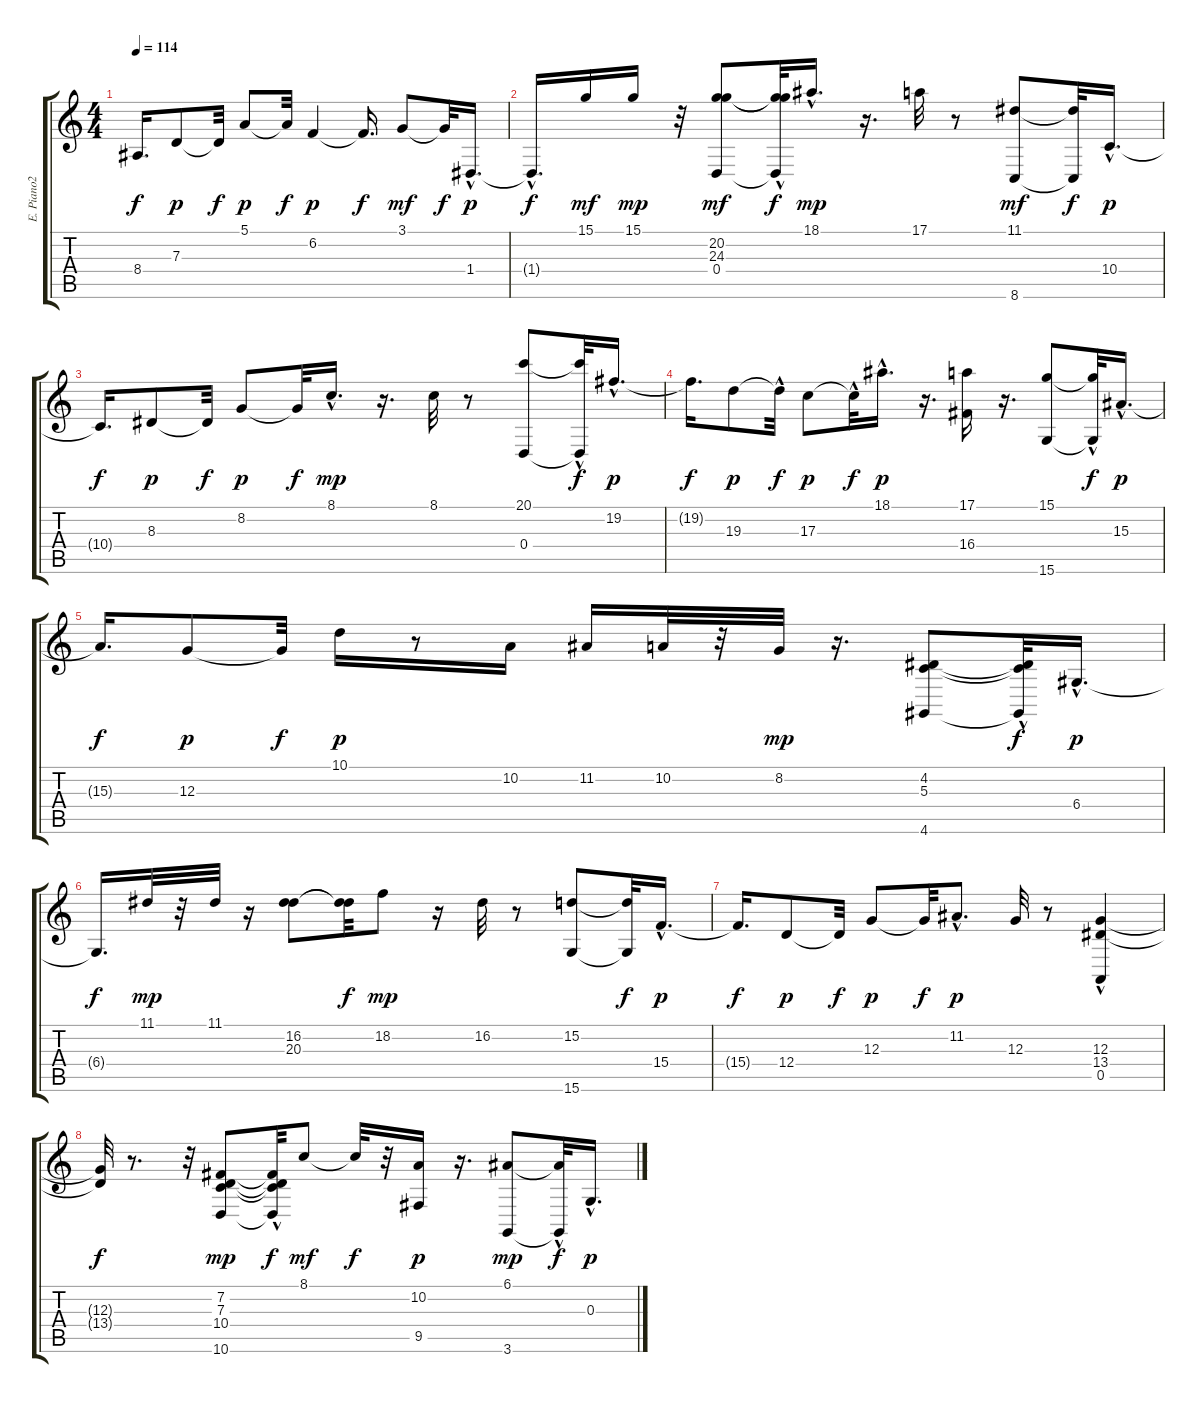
\track (" E. Piano2*merged" " E. Piano2") {instrument electricpiano1}
\staff {score tabs}
\tuning (E4 B3 G3 D3 A2 E2) {hide}
\ts (4 4)
\tempo 114
\clef g2
\ks c
8.4{t}.16{d dy f} 7.3.8{dy p} 7.3{t}.32{dy f} 5.1.8{dy p} 5.1{t}.32{dy f} 6.2.4{dy p} 6.2{t}.16{d dy f} 3.1.8{dy mf} 3.1{t}.32{dy f} 1.4{hac}.16{d dy p} |
1.4{hac t}.16{d dy f} 15.1.16{dy mf} 15.1.16{dy mp} r.32 (20.2 24.3 0.4).8{dy mf} (20.2{t} 24.3{t} 0.4{hac t}).32{dy f} 18.1{hac}.16{d dy mp} r.16{d} 17.1.32 r.8 (11.1 8.6).8{dy mf} (11.1{t} 8.6{t}).32{dy f} 10.4{hac}.16{d dy p} |
10.4{t}.16{d dy f} 8.3.8{dy p} 8.3{t}.32{dy f} 8.2.8{dy p} 8.2{t}.32{dy f} 8.1{hac}.16{d dy mp} r.16{d} 8.1.32 r.8 (20.1 0.4).8 (20.1{t} 0.4{hac t}).32{dy f} 19.2{hac}.16{d dy p} |
19.2{t}.16{d dy f} 19.3.8{dy p} 19.3{hac t}.32{dy f} 17.3.8{dy p} 17.3{hac t}.32{dy f} 18.1{hac}.16{d dy p} r.16{d} (17.1 16.4).16 r.16{d} (15.1 15.6).8 (15.1{hac t} 15.6{t}).32{dy f} 15.3{hac}.16{d dy p} |
15.3{t}.16{d dy f} 12.3.8{dy p} 12.3{t}.32{dy f} 10.1.16{dy p} r.8 10.2.16 11.2.16 10.2.32 r.32 8.2.32{dy mp} r.16{d} (4.2 5.3 4.6).8 (4.2{t} 5.3{t} 4.6{hac t}).32{dy f} 6.4{hac}.16{d dy p} |
6.4{t}.16{d dy f} 11.1.32{dy mp} r.32 11.1.32 r.16 (16.2 20.3).8 (16.2{t} 20.3{t}).32{dy f} 18.2.8{dy mp} r.16 16.2.32 r.8 (15.2 15.6).8 (15.2{t} 15.6{t}).32{dy f} 15.4{hac}.16{d dy p} |
15.4{t}.16{d dy f} 12.4.8{dy p} 12.4{t}.32{dy f} 12.3.8{dy p} 12.3{t}.32{dy f} 11.2{hac}.8{d dy p} 12.3.32 r.8 (12.3 13.4 0.5{hac}).4 |
(12.3{t} 13.4{t}).32{dy f} r.8{d} r.32 (7.2 7.3 10.4 10.6).8{dy mp} (7.2{t} 7.3{hac t} 10.4{t} 10.6{t}).32{dy f} 8.1.8{dy mf} 8.1{t}.32{dy f} r.32 (10.2 9.5).16{dy p} r.16{d} (6.1 3.6).8{dy mp} (6.1{t} 3.6{hac t}).32{dy f} 0.3{hac}.16{d dy p}
